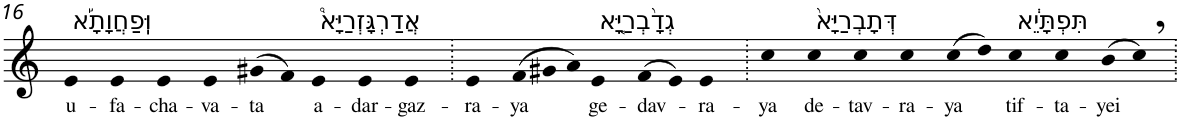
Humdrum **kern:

**kern	**text
*part1	*part1
*staff1	*staff1
*I"Piano	*
*I'Pno	*
!!LO:PB:g=z
*clefG2	*
*k[]	*
=16	=16
!LO:TX:a:t=וּֽפַחֲוָתָ֡א	!
!	!LO:LY:b
4e	u-
!	!LO:LY:b
4e	-fa-
!	!LO:LY:b
4e	-cha-
!	!LO:LY:b
4e	-va-
!	!LO:LY:b
(>8g#X	-ta
8f)	.
!LO:TX:a:t=אֲדַרְגָּזְרַיָּא֩	!
!	!LO:LY:b
4e	a-
!	!LO:LY:b
4e	-dar-
!	!LO:LY:b
4e	-gaz-
=17.	=17.
!	!LO:LY:b
4e	-ra-
*Xtuplet	*
!	!LO:LY:b
(>12f	-ya
12g#X	.
12a)	.
!LO:TX:a:t=גְדָ֨בְרַיָּ֤א	!
!	!LO:LY:b
4e	ge-
!	!LO:LY:b
(>8f	-dav-
8e)	.
!	!LO:LY:b
4e	-ra-
=18.	=18.
!	!LO:LY:b
4cc	-ya
!LO:TX:a:t=דְּתָבְרַיָּא֙	!
!	!LO:LY:b
4cc	de-
!	!LO:LY:b
4cc	-tav-
!	!LO:LY:b
4cc	-ra-
!	!LO:LY:b
(>8cc	-ya
8dd)	.
!LO:TX:a:t=תִּפְתָּיֵ֔א	!
!	!LO:LY:b
4cc	tif-
!	!LO:LY:b
4cc	-ta-
!	!LO:LY:b
(>8b	-yei
8cc,)	.
=.	=.
*-	*-
